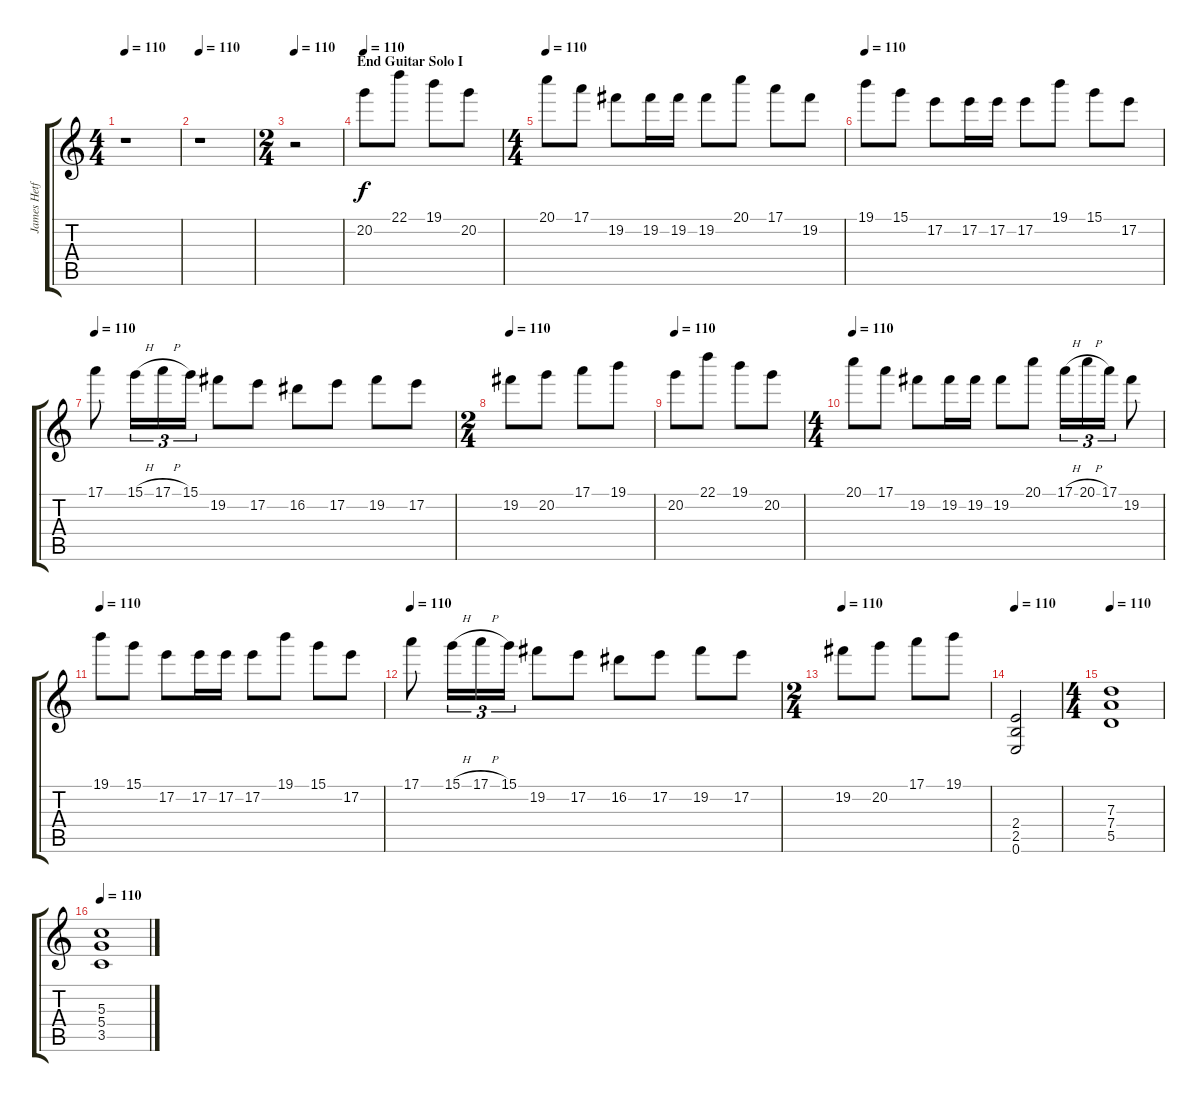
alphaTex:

\track ("James Hetfield" "James Hetf") {instrument distortionguitar}
\staff {score tabs}
\tuning (E4 B3 G3 D3 A2 E2) {hide}
\ts (4 4)
\tempo 110
\clef g2
\ks c
r.1{dy f} |
\tempo 110
r.1 |
\ts (2 4)
\tempo 110
r.2 |
\section ("" "End Guitar Solo I")
\tempo 110
20.2.8{volume 11 balance 8} 22.1.8 19.1.8 20.2.8 |
\ts (4 4)
\tempo 110
20.1.8 17.1.8 19.2.8 19.2.16 19.2.16 19.2.8 20.1.8 17.1.8 19.2.8 |
\tempo 110
19.1.8 15.1.8 17.2.8 17.2.16 17.2.16 17.2.8 19.1.8 15.1.8 17.2.8 |
\tempo 110
17.1.8 15.1{h}.16{tu (3 2)} 17.1{h}.16{tu (3 2)} 15.1.16{tu (3 2)} 19.2.8 17.2.8 16.2.8 17.2.8 19.2.8 17.2.8 |
\ts (2 4)
\tempo 110
19.2.8 20.2.8 17.1.8 19.1.8 |
\tempo 110
20.2.8{balance 8} 22.1.8 19.1.8 20.2.8 |
\ts (4 4)
\tempo 110
20.1.8 17.1.8 19.2.8 19.2.16 19.2.16 19.2.8 20.1.8 17.1{h}.16{tu (3 2)} 20.1{h}.16{tu (3 2)} 17.1.16{tu (3 2)} 19.2.8 |
\tempo 110
19.1.8 15.1.8 17.2.8 17.2.16 17.2.16 17.2.8 19.1.8 15.1.8 17.2.8 |
\tempo 110
17.1.8 15.1{h}.16{tu (3 2)} 17.1{h}.16{tu (3 2)} 15.1.16{tu (3 2)} 19.2.8 17.2.8 16.2.8 17.2.8 19.2.8 17.2.8 |
\ts (2 4)
\tempo 110
19.2.8 20.2.8 17.1.8 19.1.8 |
\tempo 110
(2.4 2.5 0.6).2{balance 5} |
\ts (4 4)
\tempo 110
(7.3 7.4 5.5).1 |
\tempo 110
(5.3 5.4 3.5).1
